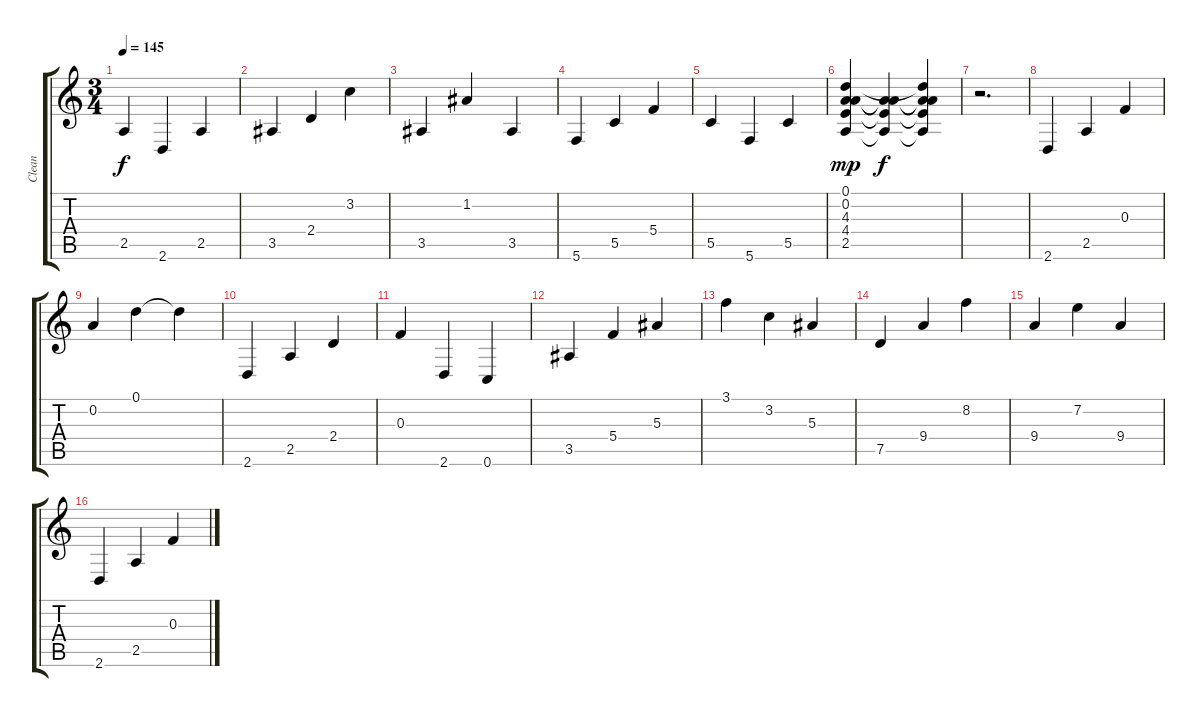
\track ("Clean" "Clean") {instrument acousticguitarsteel}
\staff {score tabs}
\tuning (D4 A3 F3 C3 G2 C2) {hide}
\ts (3 4)
\tempo 145
\clef g2
\ks c
2.5.4{dy f} 2.6.4 2.5.4 |
3.5.4 2.4.4 3.2.4 |
3.5.4 1.2.4 3.5.4 |
5.6.4 5.5.4 5.4.4 |
5.5.4 5.6.4 5.5.4 |
(0.1 0.2 4.3 4.4 2.5).4{dy mp} (0.2{t} 4.3{t} 4.4{t} 2.5{t}).4{dy f} (0.1{t} 0.2{t} 4.3{t} 4.4{t} 2.5{t}).4 |
r.2{d} |
2.6.4 2.5.4 0.3.4 |
0.2.4 0.1.4 0.1{t}.4 |
2.6.4 2.5.4 2.4.4 |
0.3.4 2.6.4 0.6.4 |
3.5.4 5.4.4 5.3.4 |
3.1.4 3.2.4 5.3.4 |
7.5.4 9.4.4 8.2.4 |
9.4.4 7.2.4 9.4.4 |
2.6.4 2.5.4 0.3.4
